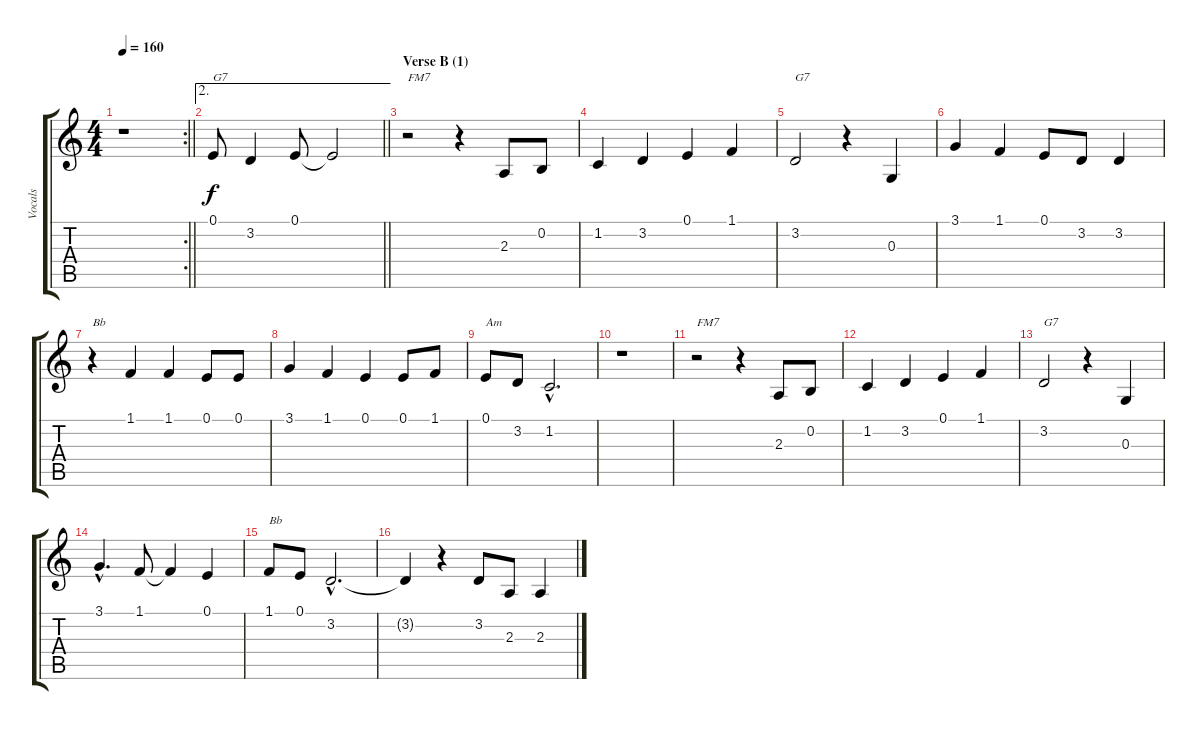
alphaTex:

\track ("Vocals" "Vocals") {instrument sopranosax}
\staff {score tabs}
\tuning (E4 B3 G3 D3 A2 E2) {hide}
\rc 2
\ts (4 4)
\tempo 160
\clef g2
\barLineRight lightlight
\ks c
r.1{dy f} |
\ae 2
\barLineRight lightlight
0.1.8{txt "G7"} 3.2.4 0.1.8 0.1{t}.2 |
\section ("" "Verse B (1)")
r.2{txt "FM7"} r.4 2.3.8 0.2.8 |
1.2.4 3.2.4 0.1.4 1.1.4 |
3.2.2{txt "G7"} r.4 0.3.4 |
3.1.4 1.1.4 0.1.8 3.2.8 3.2.4 |
r.4{txt "Bb"} 1.1.4 1.1.4 0.1.8 0.1.8 |
3.1.4 1.1.4 0.1.4 0.1.8 1.1.8 |
0.1.8{txt "Am"} 3.2.8 1.2{hac}.2{d} |
r.1 |
r.2{txt "FM7"} r.4 2.3.8 0.2.8 |
1.2.4 3.2.4 0.1.4 1.1.4 |
3.2.2{txt "G7"} r.4 0.3.4 |
3.1{hac}.4{d} 1.1.8 1.1{t}.4 0.1.4 |
1.1.8{txt "Bb"} 0.1.8 3.2{hac}.2{d} |
3.2{t}.4 r.4 3.2.8 2.3.8 2.3.4
